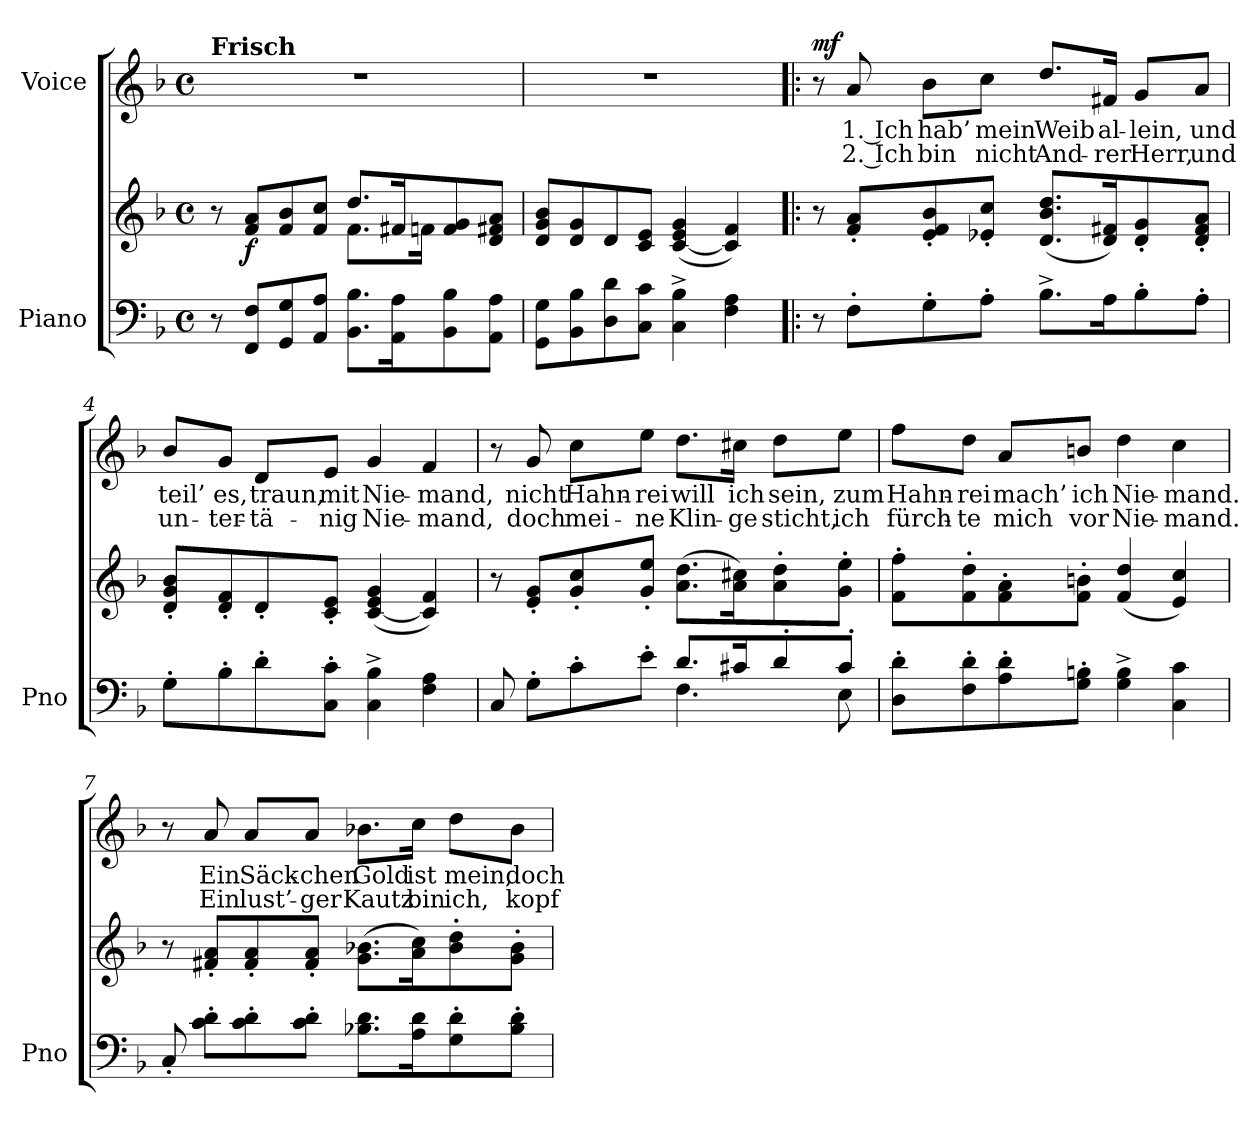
**kern	**kern	**dynam	**kern	**text	**text	**dynam
*part2	*part2	*part2	*part1	*part1	*part1	*part1
*staff3	*staff2	*staff2/3	*staff1	*staff1	*staff1	*staff1
*I"Piano	*	*	*I"Voice	*	*	*
*I'Pno	*	*	*	*	*	*
*clefF4	*clefG2	*	*clefG2	*	*	*
*k[b-]	*k[b-]	*	*k[b-]	*	*	*
*M4/4	*M4/4	*	*M4/4	*	*	*
*met(c)	*met(c)	*	*met(c)	*	*	*
=1	=1	=1	=1	=1	=1	=1
*	*^	*	*	*	*	*
!	!	!	!	!LO:TX:a:B:t=Frisch	!	!	!
8r	8r	2ryy	.	1r	.	.	.
!	!	!	!LO:DY:b	!	!	!	!
8FF/ 8F/L	8f/ 8a/L	.	f	.	.	.	.
8GG/ 8G/	8f/ 8b-/	.	.	.	.	.	.
8AA/ 8A/J	8f/ 8cc/J	.	.	.	.	.	.
8.BB-\ 8.B-\L	8.dd/L	8.f\L	.	.	.	.	.
16AA\ 16A\K	16f#X/K	16fn\Jk	.	.	.	.	.
8BB-\ 8B-\	8f/ 8g/	4ryy	.	.	.	.	.
8AA\ 8A\J	8d/ 8f#X/ 8a/J	.	.	.	.	.	.
*	*v	*v	*	*	*	*	*
=2	=2	=2	=2	=2	=2	=2
8GG\ 8G\L	8d/ 8g/ 8b-/L	.	1r	.	.	.
8BB-\ 8B-\	8d/ 8g/	.	.	.	.	.
8D\ 8d\	8d/	.	.	.	.	.
8C\ 8c\J	8c/ 8e/J	.	.	.	.	.
4C\^ 4B-\^	([4c/ 4e/ 4g/	.	.	.	.	.
4F\ 4A\	4c/] 4f/)	.	.	.	.	.
=3!|:	=3!|:	=3!|:	=3!|:	=3!|:	=3!|:	=3!|:
!	!	!	!	!	!	!LO:DY:a
8r	8r	.	8r	.	.	mf
!	!	!	!	!LO:LY:b	!LO:LY:b	!
8F'\L	8f/' 8a/'L	.	8a/	1. Ich	2. Ich	.
!	!	!	!	!LO:LY:b	!LO:LY:b	!
8G'\	8e/' 8f/' 8b-/'	.	8b-\L	hab’	bin	.
!	!	!	!	!LO:LY:b	!LO:LY:b	!
8A'\J	8e-X/' 8cc/'J	.	8cc\J	mein	nicht	.
!	!	!	!	!LO:LY:b	!LO:LY:b	!
8.B-^\L	(>8.d/ 8.b-/ 8.dd/L	.	8.dd/L	Weib	And-	.
!	!	!	!	!LO:LY:b	!LO:LY:b	!
16A\K	16d/ 16f#X/K)	.	16f#X/Jk	al-	-rer	.
!	!	!	!	!LO:LY:b	!LO:LY:b	!
8B-'\	8d/' 8g/'	.	8g/L	-lein,	Herr,	.
!	!	!	!	!LO:LY:b	!LO:LY:b	!
8A'\J	8d/' 8f#/' 8a/'J	.	8a/J	und	und	.
=4	=4	=4	=4	=4	=4	=4
!	!	!	!	!LO:LY:b	!LO:LY:b	!
8G'\L	8d/' 8g/' 8b-/'L	.	8b-/L	teil’	un-	.
!	!	!	!	!LO:LY:b	!LO:LY:b	!
8B-'\	8d/' 8f/'	.	8g/J	es,	-ter-	.
!	!	!	!	!LO:LY:b	!LO:LY:b	!
8d'\	8d'/	.	8d/L	traun,	-tä-	.
!	!	!	!	!LO:LY:b	!LO:LY:b	!
8C\' 8c\'J	8c/' 8e/'J	.	8e/J	mit	-nig	.
!	!	!	!	!LO:LY:b	!LO:LY:b	!
4C\^ 4B-\^	(>[4c/ 4e/ 4g/	.	4g/	Nie-	Nie-	.
!	!	!	!	!LO:LY:b	!LO:LY:b	!
4F\ 4A\	4c/] 4f/)	.	4f/	-mand,	-mand,	.
!!LO:LB:g=z
=5	=5	=5	=5	=5	=5	=5
*^	*	*	*	*	*	*
8C/	2ryy	8r	.	8r	.	.	.
!	!	!	!	!	!LO:LY:b	!LO:LY:b	!
8G'\L	.	8e/' 8g/'L	.	8g/	nicht	doch	.
!	!	!	!	!	!LO:LY:b	!LO:LY:b	!
8c'\	.	8g/' 8cc/'	.	8cc\L	Hahn-	mei-	.
!	!	!	!	!	!LO:LY:b	!LO:LY:b	!
8e'\J	.	8g/' 8ee/'J	.	8ee\J	-rei	-ne	.
!	!	!	!	!	!LO:LY:b	!LO:LY:b	!
8.d/L	4.F\	(8.a\ 8.dd\L	.	8.dd\L	will	Klin-	.
!	!	!	!	!	!LO:LY:b	!LO:LY:b	!
16c#X/K	.	16a\ 16cc#X\K)	.	16cc#X\Jk	ich	-ge	.
!	!	!	!	!	!LO:LY:b	!LO:LY:b	!
8d'/	.	8a\' 8dd\'	.	8dd\L	sein,	sticht,	.
!	!	!	!	!	!LO:LY:b	!LO:LY:b	!
8c#'/J	8E\	8g\' 8ee\'J	.	8ee\J	zum	ich	.
=6	=6	=6	=6	=6	=6	=6	=6
!	!	!	!	!	!LO:LY:b	!LO:LY:b	!
*v	*v	*	*	*	*	*	*
8D\' 8d\'L	8f\' 8ff\'L	.	8ff\L	Hahn-	fürch-	.
!	!	!	!	!LO:LY:b	!LO:LY:b	!
8F\' 8d\'	8f\' 8dd\'	.	8dd\J	-rei	-te	.
!	!	!	!	!LO:LY:b	!LO:LY:b	!
8A\' 8d\'	8f\' 8a\'	.	8a/L	mach’	mich	.
!	!	!	!	!LO:LY:b	!LO:LY:b	!
8G\' 8Bn\'J	8f\' 8bn\'J	.	8bn/J	ich	vor	.
!	!	!	!	!LO:LY:b	!LO:LY:b	!
4G\^ 4B\^	(4f/ 4dd/	.	4dd\	Nie-	Nie-	.
!	!	!	!	!LO:LY:b	!LO:LY:b	!
4C\ 4c\	4e/ 4cc/)	.	4cc\	-mand.	-mand.	.
=7	=7	=7	=7	=7	=7	=7
8C'/	8r	.	8r	.	.	.
!	!	!	!	!LO:LY:b	!LO:LY:b	!
8c\' 8d\'L	8f#X/' 8a/'L	.	8a/	Ein	Ein	.
!	!	!	!	!LO:LY:b	!LO:LY:b	!
8c\' 8d\'	8f#/' 8a/'	.	8a/L	Säck-	lust’-	.
!	!	!	!	!LO:LY:b	!LO:LY:b	!
8c\' 8d\'J	8f#/' 8a/'J	.	8a/J	-chen	-ger	.
!	!	!	!	!LO:LY:b	!LO:LY:b	!
8.B-X\ 8.d\L	(>8.g\ 8.b-X\L	.	8.b-X\L	Gold	Kautz	.
!	!	!	!	!LO:LY:b	!LO:LY:b	!
16A\ 16d\K	16a\ 16cc\K)	.	16cc\Jk	ist	bin	.
!	!	!	!	!LO:LY:b	!LO:LY:b	!
8G\' 8d\'	8b-\' 8dd\'	.	8dd\L	mein,	ich,	.
!	!	!	!	!LO:LY:b	!LO:LY:b	!
8B-\' 8d\'J	8g\' 8b-\'J	.	8b-\J	doch	kopf-	.
=	=	=	=	=	=	=
*-	*-	*-	*-	*-	*-	*-
